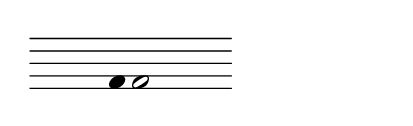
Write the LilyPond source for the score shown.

\include "deutsch.ly"
#(set-global-staff-size 24) 

\header {
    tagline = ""
}

\paper {
  line-width = 6\cm
  paper-width = 7\cm
  paper-height = 35\mm
}

\layout {
    indent = 0\mm
}

melos = \relative c' {
    s8 f4  f2 s8
}



\score {
    \new Staff \with {
        \remove Bar_engraver
        \remove Time_signature_engraver
        \remove Clef_engraver
	} {
	    \new Voice \with {
	        \remove Stem_engraver
	        \remove Rest_engraver
		} {
		    \melos
		}
	}
}

